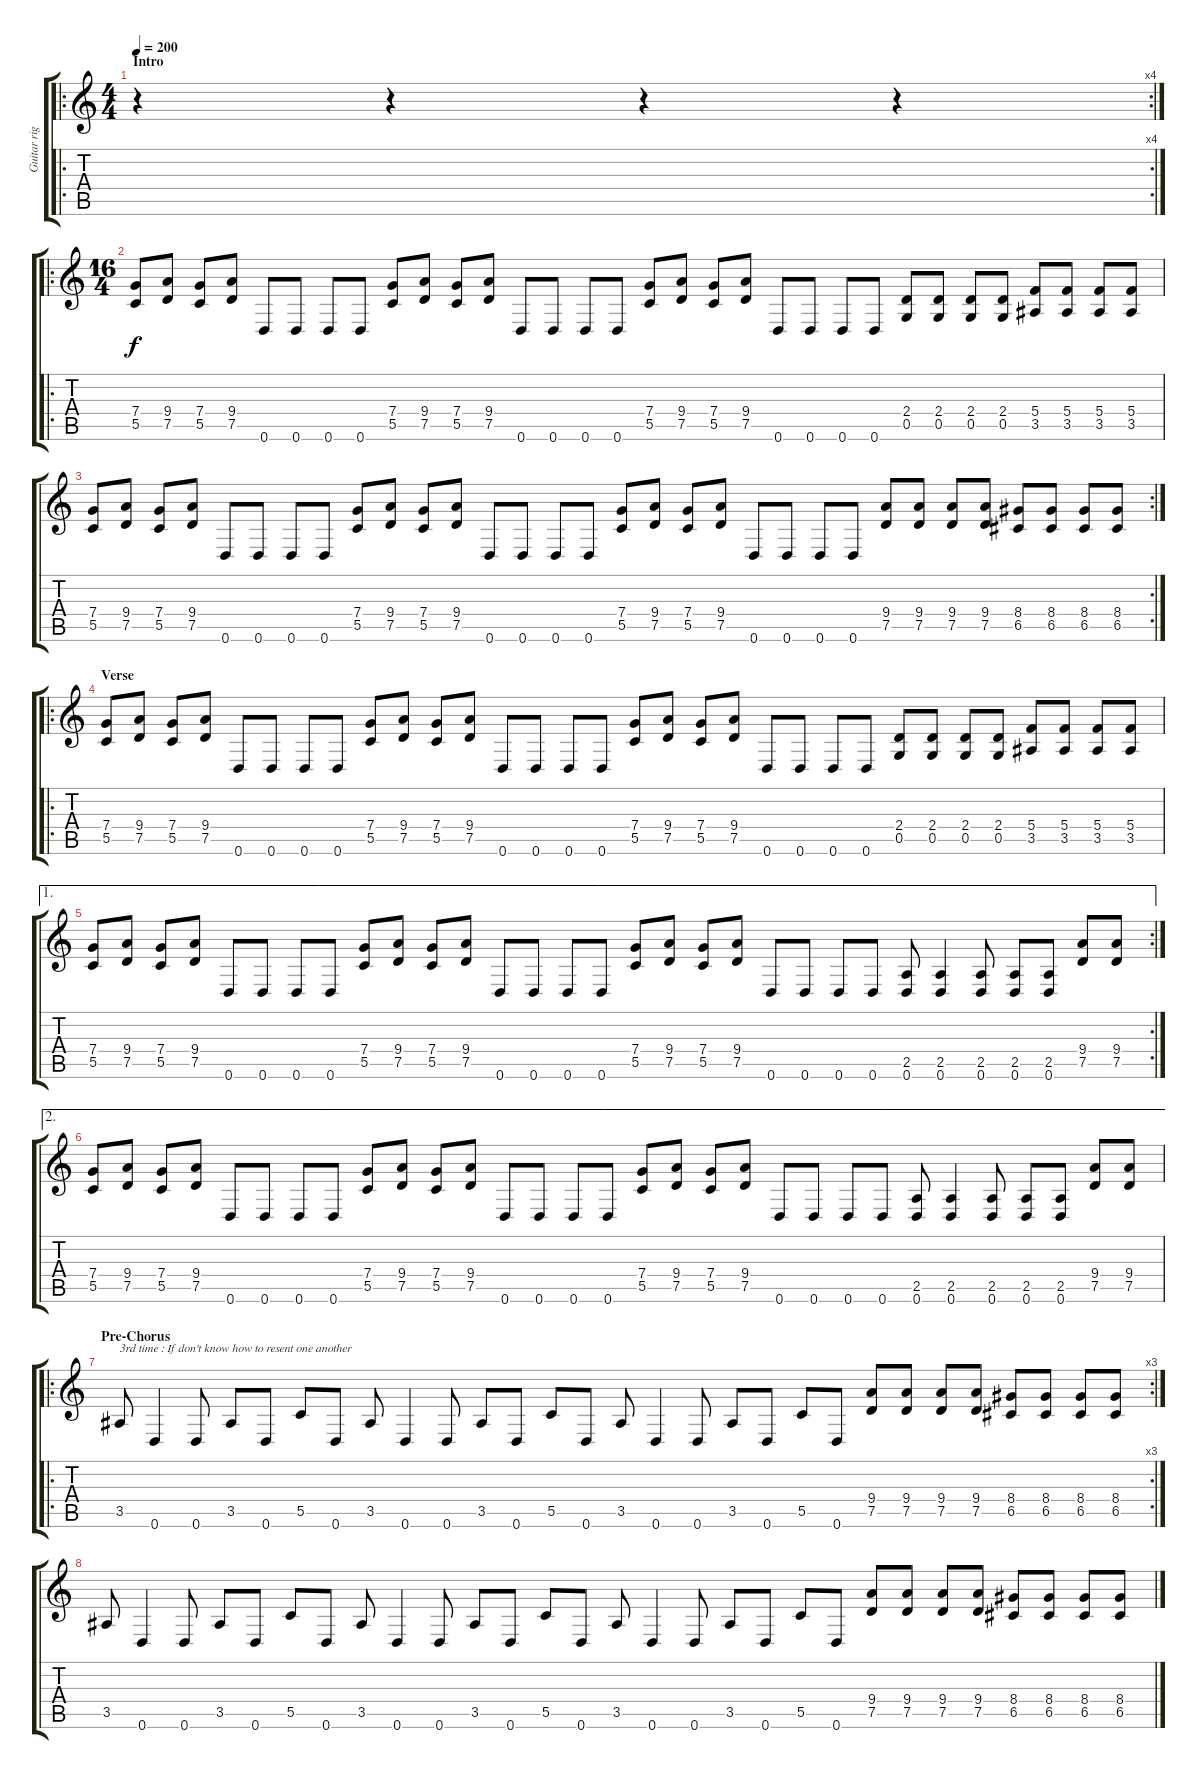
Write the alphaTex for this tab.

\track ("Guitar right (doubled)" "Guitar rig") {instrument distortionguitar}
\staff {score tabs}
\tuning (D4 A3 F3 C3 G2 D2) {hide}
\ro
\rc 4
\ts (4 4)
\section ("" "Intro")
\tempo 200
\clef g2
\ks c
r.4{dy f instrument distortionguitar} r.4 r.4 r.4 |
\ro
\ts (16 4)
(7.4 5.5).8 (9.4 7.5).8 (7.4 5.5).8 (9.4 7.5).8 0.6.8 0.6.8 0.6.8 0.6.8 (7.4 5.5).8 (9.4 7.5).8 (7.4 5.5).8 (9.4 7.5).8 0.6.8 0.6.8 0.6.8 0.6.8 (7.4 5.5).8 (9.4 7.5).8 (7.4 5.5).8 (9.4 7.5).8 0.6.8 0.6.8 0.6.8 0.6.8 (2.4 0.5).8 (2.4 0.5).8 (2.4 0.5).8 (2.4 0.5).8 (5.4 3.5).8 (5.4 3.5).8 (5.4 3.5).8 (5.4 3.5).8 |
\rc 2
(7.4 5.5).8 (9.4 7.5).8 (7.4 5.5).8 (9.4 7.5).8 0.6.8 0.6.8 0.6.8 0.6.8 (7.4 5.5).8 (9.4 7.5).8 (7.4 5.5).8 (9.4 7.5).8 0.6.8 0.6.8 0.6.8 0.6.8 (7.4 5.5).8 (9.4 7.5).8 (7.4 5.5).8 (9.4 7.5).8 0.6.8 0.6.8 0.6.8 0.6.8 (9.4 7.5).8 (9.4 7.5).8 (9.4 7.5).8 (9.4 7.5).8 (8.4 6.5).8 (8.4 6.5).8 (8.4 6.5).8 (8.4 6.5).8 |
\ro
\section ("" "Verse")
(7.4 5.5).8 (9.4 7.5).8 (7.4 5.5).8 (9.4 7.5).8 0.6.8 0.6.8 0.6.8 0.6.8 (7.4 5.5).8 (9.4 7.5).8 (7.4 5.5).8 (9.4 7.5).8 0.6.8 0.6.8 0.6.8 0.6.8 (7.4 5.5).8 (9.4 7.5).8 (7.4 5.5).8 (9.4 7.5).8 0.6.8 0.6.8 0.6.8 0.6.8 (2.4 0.5).8 (2.4 0.5).8 (2.4 0.5).8 (2.4 0.5).8 (5.4 3.5).8 (5.4 3.5).8 (5.4 3.5).8 (5.4 3.5).8 |
\ae 1
\rc 2
(7.4 5.5).8 (9.4 7.5).8 (7.4 5.5).8 (9.4 7.5).8 0.6.8 0.6.8 0.6.8 0.6.8 (7.4 5.5).8 (9.4 7.5).8 (7.4 5.5).8 (9.4 7.5).8 0.6.8 0.6.8 0.6.8 0.6.8 (7.4 5.5).8 (9.4 7.5).8 (7.4 5.5).8 (9.4 7.5).8 0.6.8 0.6.8 0.6.8 0.6.8 (2.5 0.6).8 (2.5 0.6).4 (2.5 0.6).8 (2.5 0.6).8 (2.5 0.6).8 (9.4 7.5).8 (9.4 7.5).8 |
\ae 2
(7.4 5.5).8 (9.4 7.5).8 (7.4 5.5).8 (9.4 7.5).8 0.6.8 0.6.8 0.6.8 0.6.8 (7.4 5.5).8 (9.4 7.5).8 (7.4 5.5).8 (9.4 7.5).8 0.6.8 0.6.8 0.6.8 0.6.8 (7.4 5.5).8 (9.4 7.5).8 (7.4 5.5).8 (9.4 7.5).8 0.6.8 0.6.8 0.6.8 0.6.8 (2.5 0.6).8 (2.5 0.6).4 (2.5 0.6).8 (2.5 0.6).8 (2.5 0.6).8 (9.4 7.5).8 (9.4 7.5).8 |
\ro
\rc 3
\section ("" "Pre-Chorus")
3.5.8{txt "3rd time : If don't know how to resent one another"} 0.6.4 0.6.8 3.5.8 0.6.8 5.5.8 0.6.8 3.5.8 0.6.4 0.6.8 3.5.8 0.6.8 5.5.8 0.6.8 3.5.8 0.6.4 0.6.8 3.5.8 0.6.8 5.5.8 0.6.8 (9.4 7.5).8 (9.4 7.5).8 (9.4 7.5).8 (9.4 7.5).8 (8.4 6.5).8 (8.4 6.5).8 (8.4 6.5).8 (8.4 6.5).8 |
3.5.8 0.6.4 0.6.8 3.5.8 0.6.8 5.5.8 0.6.8 3.5.8 0.6.4 0.6.8 3.5.8 0.6.8 5.5.8 0.6.8 3.5.8 0.6.4 0.6.8 3.5.8 0.6.8 5.5.8 0.6.8 (9.4 7.5).8 (9.4 7.5).8 (9.4 7.5).8 (9.4 7.5).8 (8.4 6.5).8 (8.4 6.5).8 (8.4 6.5).8 (8.4 6.5).8
